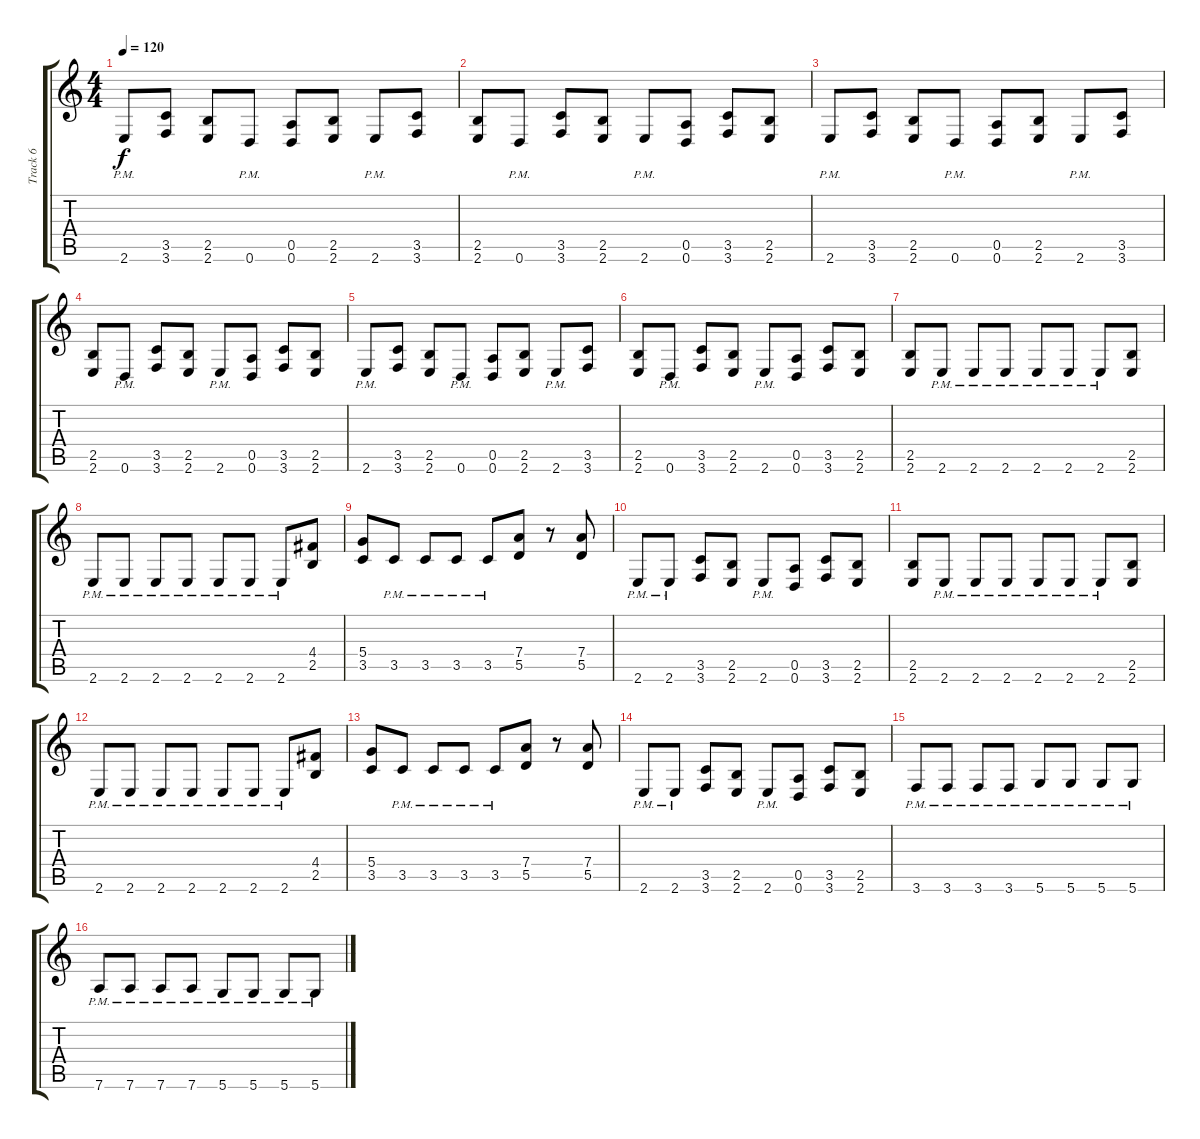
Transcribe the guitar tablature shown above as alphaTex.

\track ("Track 6" "Track 6") {instrument distortionguitar}
\staff {score tabs}
\tuning (E4 B3 G3 D3 A2 D2) {hide}
\ts (4 4)
\tempo 120
\clef g2
\ks c
2.6{pm}.8{dy f} (3.5 3.6).8 (2.5 2.6).8 0.6{pm}.8 (0.5 0.6).8 (2.5 2.6).8 2.6{pm}.8 (3.5 3.6).8 |
(2.5 2.6).8 0.6{pm}.8 (3.5 3.6).8 (2.5 2.6).8 2.6{pm}.8 (0.5 0.6).8 (3.5 3.6).8 (2.5 2.6).8 |
2.6{pm}.8 (3.5 3.6).8 (2.5 2.6).8 0.6{pm}.8 (0.5 0.6).8 (2.5 2.6).8 2.6{pm}.8 (3.5 3.6).8 |
(2.5 2.6).8 0.6{pm}.8 (3.5 3.6).8 (2.5 2.6).8 2.6{pm}.8 (0.5 0.6).8 (3.5 3.6).8 (2.5 2.6).8 |
2.6{pm}.8 (3.5 3.6).8 (2.5 2.6).8 0.6{pm}.8 (0.5 0.6).8 (2.5 2.6).8 2.6{pm}.8 (3.5 3.6).8 |
(2.5 2.6).8 0.6{pm}.8 (3.5 3.6).8 (2.5 2.6).8 2.6{pm}.8 (0.5 0.6).8 (3.5 3.6).8 (2.5 2.6).8 |
(2.5 2.6).8 2.6{pm}.8 2.6{pm}.8 2.6{pm}.8 2.6{pm}.8 2.6{pm}.8 2.6{pm}.8 (2.5 2.6).8 |
2.6{pm}.8 2.6{pm}.8 2.6{pm}.8 2.6{pm}.8 2.6{pm}.8 2.6{pm}.8 2.6{pm}.8 (4.4 2.5).8 |
(5.4 3.5).8 3.5{pm}.8 3.5{pm}.8 3.5{pm}.8 3.5{pm}.8 (7.4 5.5).8 r.8 (7.4 5.5).8 |
2.6{pm}.8 2.6{pm}.8 (3.5 3.6).8 (2.5 2.6).8 2.6{pm}.8 (0.5 0.6).8 (3.5 3.6).8 (2.5 2.6).8 |
(2.5 2.6).8 2.6{pm}.8 2.6{pm}.8 2.6{pm}.8 2.6{pm}.8 2.6{pm}.8 2.6{pm}.8 (2.5 2.6).8 |
2.6{pm}.8 2.6{pm}.8 2.6{pm}.8 2.6{pm}.8 2.6{pm}.8 2.6{pm}.8 2.6{pm}.8 (4.4 2.5).8 |
(5.4 3.5).8 3.5{pm}.8 3.5{pm}.8 3.5{pm}.8 3.5{pm}.8 (7.4 5.5).8 r.8 (7.4 5.5).8 |
2.6{pm}.8 2.6{pm}.8 (3.5 3.6).8 (2.5 2.6).8 2.6{pm}.8 (0.5 0.6).8 (3.5 3.6).8 (2.5 2.6).8 |
3.6{pm}.8 3.6{pm}.8 3.6{pm}.8 3.6{pm}.8 5.6{pm}.8 5.6{pm}.8 5.6{pm}.8 5.6{pm}.8 |
7.6{pm}.8 7.6{pm}.8 7.6{pm}.8 7.6{pm}.8 5.6{pm}.8 5.6{pm}.8 5.6{pm}.8 5.6{pm}.8
